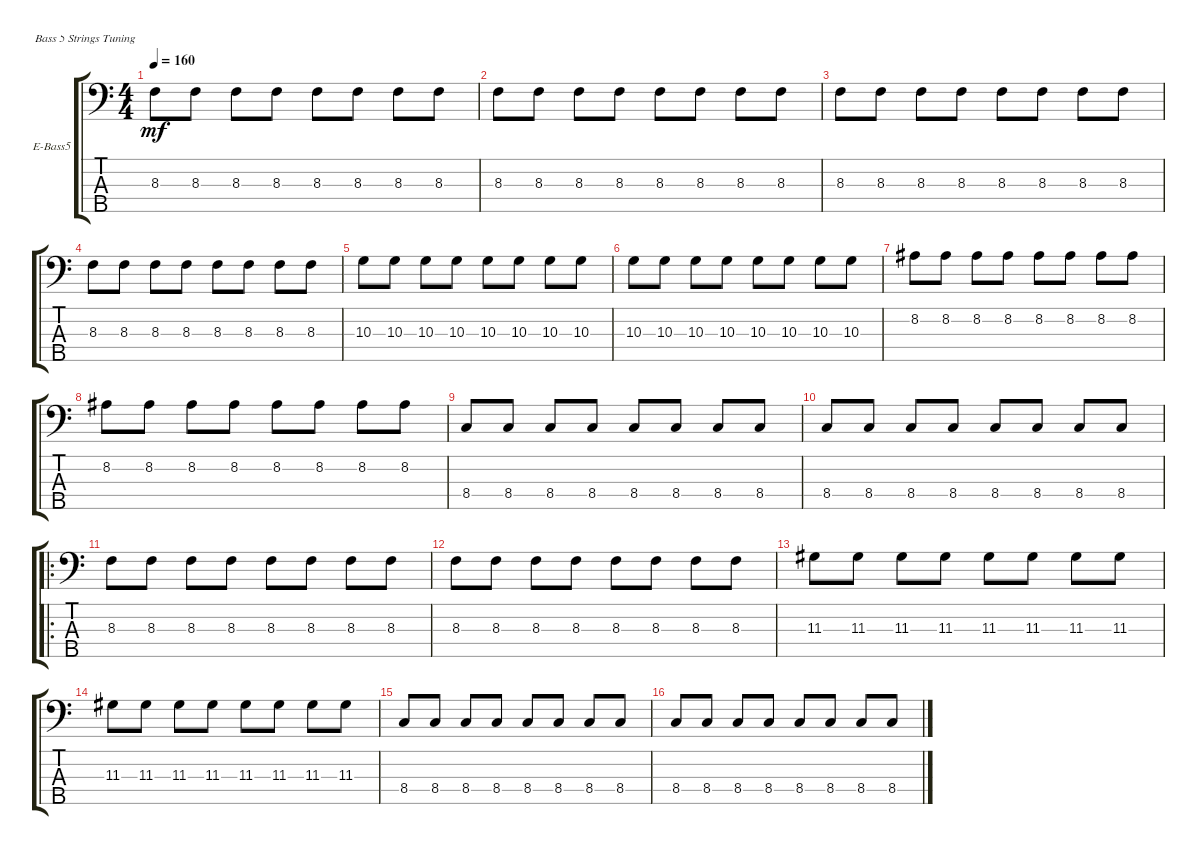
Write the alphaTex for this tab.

\defaultSystemsLayout 4
\bracketExtendMode groupsimilarinstruments
\firstSystemTrackNameOrientation horizontal
\otherSystemsTrackNameOrientation horizontal
\track ("Electric Bass" "E-Bass5") {instrument electricbassfinger}
\staff {score tabs}
\tuning (G2 D2 A1 E1 B0)
\ts (4 4)
\tempo 160
\clef f4
\scale
0.333333
\ks c
8.3.8{dy mf} 8.3.8 8.3.8 8.3.8 8.3.8 8.3.8 8.3.8 8.3.8 |
\scale
0.333333 8.3.8 8.3.8 8.3.8 8.3.8 8.3.8 8.3.8 8.3.8 8.3.8 |
\scale
0.333333 8.3.8 8.3.8 8.3.8 8.3.8 8.3.8 8.3.8 8.3.8 8.3.8 |
\scale
0.333333 8.3.8 8.3.8 8.3.8 8.3.8 8.3.8 8.3.8 8.3.8 8.3.8 |
\scale
0.333333 10.3.8 10.3.8 10.3.8 10.3.8 10.3.8 10.3.8 10.3.8 10.3.8 |
\scale
0.333333 10.3.8 10.3.8 10.3.8 10.3.8 10.3.8 10.3.8 10.3.8 10.3.8 |
\scale
0.333333 8.2.8 8.2.8 8.2.8 8.2.8 8.2.8 8.2.8 8.2.8 8.2.8 |
\scale
0.333333 8.2.8 8.2.8 8.2.8 8.2.8 8.2.8 8.2.8 8.2.8 8.2.8 |
\scale
0.333333 8.4.8 8.4.8 8.4.8 8.4.8 8.4.8 8.4.8 8.4.8 8.4.8 |
\scale
0.333333 8.4.8 8.4.8 8.4.8 8.4.8 8.4.8 8.4.8 8.4.8 8.4.8 |
\ro
\scale
0.333333 8.3.8 8.3.8 8.3.8 8.3.8 8.3.8 8.3.8 8.3.8 8.3.8 |
\scale
0.333333 8.3.8 8.3.8 8.3.8 8.3.8 8.3.8 8.3.8 8.3.8 8.3.8 |
\scale
0.333333 11.3.8 11.3.8 11.3.8 11.3.8 11.3.8 11.3.8 11.3.8 11.3.8 |
\scale
0.333333 11.3.8 11.3.8 11.3.8 11.3.8 11.3.8 11.3.8 11.3.8 11.3.8 |
\scale
0.333333 8.4.8 8.4.8 8.4.8 8.4.8 8.4.8 8.4.8 8.4.8 8.4.8 |
\scale
0.333333 8.4.8 8.4.8 8.4.8 8.4.8 8.4.8 8.4.8 8.4.8 8.4.8
